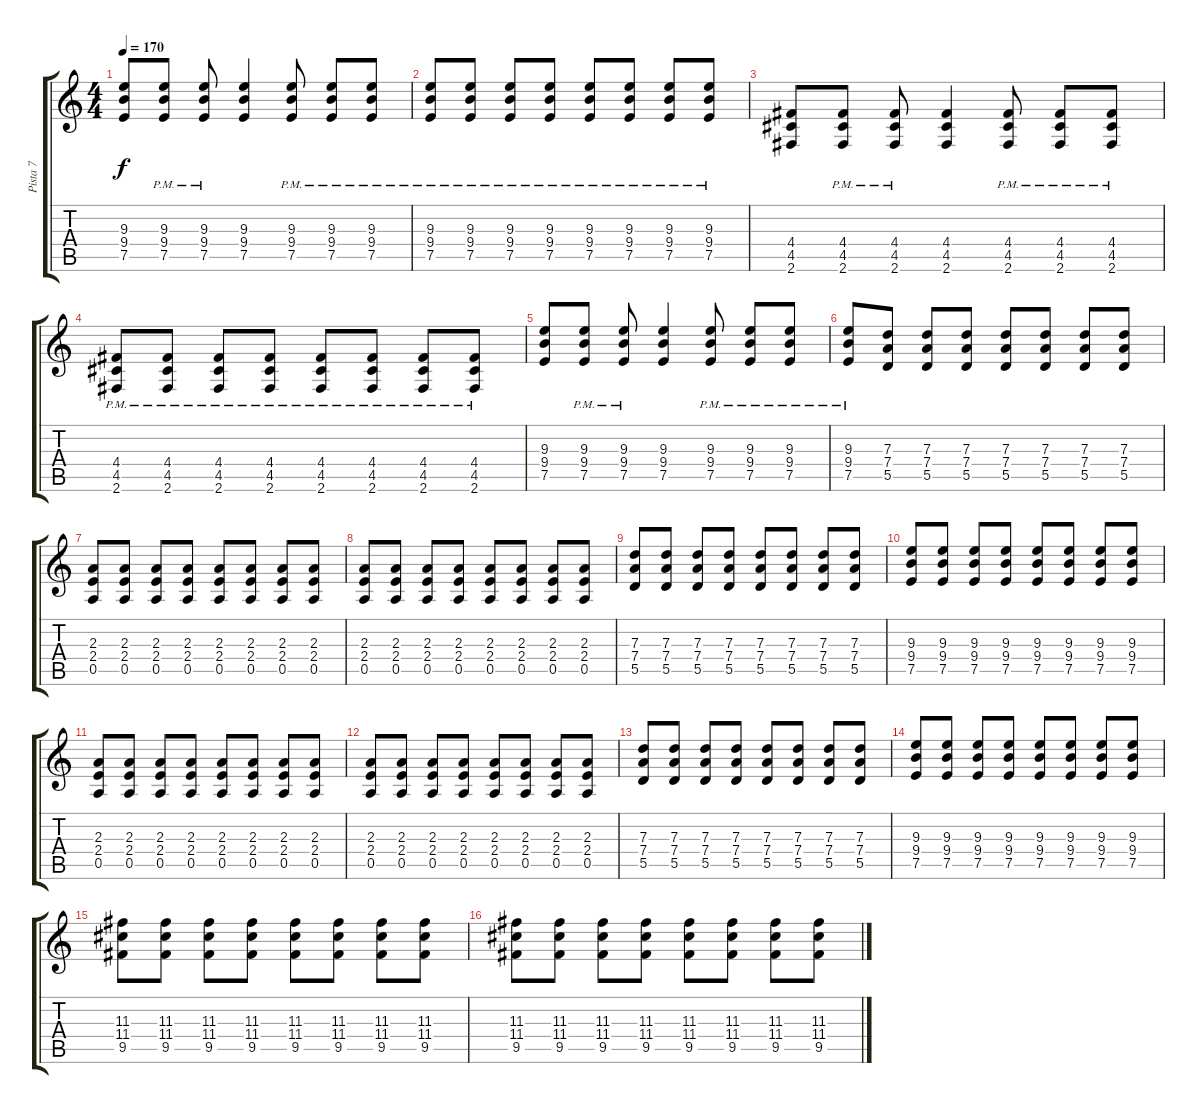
\track ("Pista 7" "Pista 7") {instrument overdrivenguitar}
\staff {score tabs}
\tuning (E4 B3 G3 D3 A2 E2) {hide}
\ts (4 4)
\tempo 170
\clef g2
\ks c
(9.3 9.4 7.5).8{dy f} (9.3{pm} 9.4{pm} 7.5{pm}).8 (9.3{pm} 9.4{pm} 7.5{pm}).8 (9.3 9.4 7.5).4 (9.3{pm} 9.4{pm} 7.5{pm}).8 (9.3{pm} 9.4{pm} 7.5{pm}).8 (9.3{pm} 9.4{pm} 7.5{pm}).8 |
(9.3{pm} 9.4{pm} 7.5{pm}).8 (9.3{pm} 9.4{pm} 7.5{pm}).8 (9.3{pm} 9.4{pm} 7.5{pm}).8 (9.3{pm} 9.4{pm} 7.5{pm}).8 (9.3{pm} 9.4{pm} 7.5{pm}).8 (9.3{pm} 9.4{pm} 7.5{pm}).8 (9.3{pm} 9.4{pm} 7.5{pm}).8 (9.3{pm} 9.4{pm} 7.5{pm}).8 |
(4.4 4.5 2.6).8 (4.4{pm} 4.5{pm} 2.6{pm}).8 (4.4{pm} 4.5{pm} 2.6{pm}).8 (4.4 4.5 2.6).4 (4.4{pm} 4.5{pm} 2.6{pm}).8 (4.4{pm} 4.5{pm} 2.6{pm}).8 (4.4{pm} 4.5{pm} 2.6{pm}).8 |
(4.4{pm} 4.5{pm} 2.6{pm}).8 (4.4{pm} 4.5{pm} 2.6{pm}).8 (4.4{pm} 4.5{pm} 2.6{pm}).8 (4.4{pm} 4.5{pm} 2.6{pm}).8 (4.4{pm} 4.5{pm} 2.6{pm}).8 (4.4{pm} 4.5{pm} 2.6{pm}).8 (4.4{pm} 4.5{pm} 2.6{pm}).8 (4.4{pm} 4.5{pm} 2.6{pm}).8 |
(9.3 9.4 7.5).8 (9.3{pm} 9.4{pm} 7.5{pm}).8 (9.3{pm} 9.4{pm} 7.5{pm}).8 (9.3 9.4 7.5).4 (9.3{pm} 9.4{pm} 7.5{pm}).8 (9.3{pm} 9.4{pm} 7.5{pm}).8 (9.3{pm} 9.4{pm} 7.5{pm}).8 |
(9.3{pm} 9.4{pm} 7.5{pm}).8 (7.3 7.4 5.5).8 (7.3 7.4 5.5).8 (7.3 7.4 5.5).8 (7.3 7.4 5.5).8 (7.3 7.4 5.5).8 (7.3 7.4 5.5).8 (7.3 7.4 5.5).8 |
(2.3 2.4 0.5).8 (2.3 2.4 0.5).8 (2.3 2.4 0.5).8 (2.3 2.4 0.5).8 (2.3 2.4 0.5).8 (2.3 2.4 0.5).8 (2.3 2.4 0.5).8 (2.3 2.4 0.5).8 |
(2.3 2.4 0.5).8 (2.3 2.4 0.5).8 (2.3 2.4 0.5).8 (2.3 2.4 0.5).8 (2.3 2.4 0.5).8 (2.3 2.4 0.5).8 (2.3 2.4 0.5).8 (2.3 2.4 0.5).8 |
(7.3 7.4 5.5).8 (7.3 7.4 5.5).8 (7.3 7.4 5.5).8 (7.3 7.4 5.5).8 (7.3 7.4 5.5).8 (7.3 7.4 5.5).8 (7.3 7.4 5.5).8 (7.3 7.4 5.5).8 |
(9.3 9.4 7.5).8 (9.3 9.4 7.5).8 (9.3 9.4 7.5).8 (9.3 9.4 7.5).8 (9.3 9.4 7.5).8 (9.3 9.4 7.5).8 (9.3 9.4 7.5).8 (9.3 9.4 7.5).8 |
(2.3 2.4 0.5).8 (2.3 2.4 0.5).8 (2.3 2.4 0.5).8 (2.3 2.4 0.5).8 (2.3 2.4 0.5).8 (2.3 2.4 0.5).8 (2.3 2.4 0.5).8 (2.3 2.4 0.5).8 |
(2.3 2.4 0.5).8 (2.3 2.4 0.5).8 (2.3 2.4 0.5).8 (2.3 2.4 0.5).8 (2.3 2.4 0.5).8 (2.3 2.4 0.5).8 (2.3 2.4 0.5).8 (2.3 2.4 0.5).8 |
(7.3 7.4 5.5).8 (7.3 7.4 5.5).8 (7.3 7.4 5.5).8 (7.3 7.4 5.5).8 (7.3 7.4 5.5).8 (7.3 7.4 5.5).8 (7.3 7.4 5.5).8 (7.3 7.4 5.5).8 |
(9.3 9.4 7.5).8 (9.3 9.4 7.5).8 (9.3 9.4 7.5).8 (9.3 9.4 7.5).8 (9.3 9.4 7.5).8 (9.3 9.4 7.5).8 (9.3 9.4 7.5).8 (9.3 9.4 7.5).8 |
(11.3 11.4 9.5).8 (11.3 11.4 9.5).8 (11.3 11.4 9.5).8 (11.3 11.4 9.5).8 (11.3 11.4 9.5).8 (11.3 11.4 9.5).8 (11.3 11.4 9.5).8 (11.3 11.4 9.5).8 |
(11.3 11.4 9.5).8 (11.3 11.4 9.5).8 (11.3 11.4 9.5).8 (11.3 11.4 9.5).8 (11.3 11.4 9.5).8 (11.3 11.4 9.5).8 (11.3 11.4 9.5).8 (11.3 11.4 9.5).8
